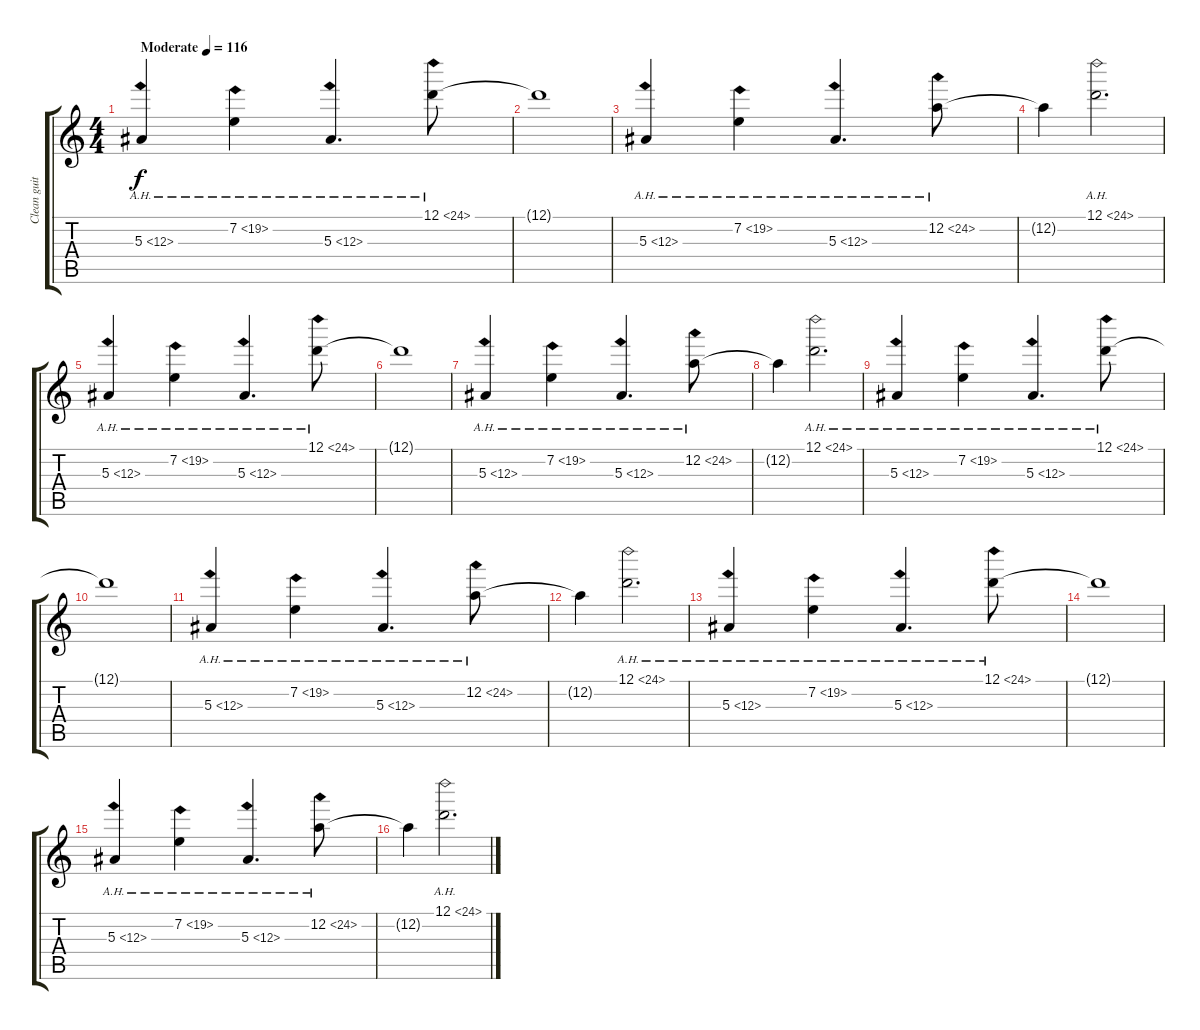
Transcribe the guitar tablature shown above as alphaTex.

\track ("Clean guitar 1" "Clean guit") {instrument electricguitarjazz}
\staff {score tabs}
\tuning (D4 A3 F3 C3 G2 C2) {hide}
\ts (4 4)
\tempo (116 "Moderate")
\clef g2
\ks c
5.3{ah 7}.4{dy f instrument electricguitarjazz} 7.2{ah 12}.4 5.3{ah 7}.4{d} 12.1{ah 12}.8 |
12.1{t}.1 |
5.3{ah 7}.4 7.2{ah 12}.4 5.3{ah 7}.4{d} 12.2{ah 12}.8 |
12.2{t}.4 12.1{ah 12}.2{d} |
5.3{ah 7}.4 7.2{ah 12}.4 5.3{ah 7}.4{d} 12.1{ah 12}.8 |
12.1{t}.1 |
5.3{ah 7}.4 7.2{ah 12}.4 5.3{ah 7}.4{d} 12.2{ah 12}.8 |
12.2{t}.4 12.1{ah 12}.2{d} |
5.3{ah 7}.4 7.2{ah 12}.4 5.3{ah 7}.4{d} 12.1{ah 12}.8 |
12.1{t}.1 |
5.3{ah 7}.4 7.2{ah 12}.4 5.3{ah 7}.4{d} 12.2{ah 12}.8 |
12.2{t}.4 12.1{ah 12}.2{d} |
5.3{ah 7}.4 7.2{ah 12}.4 5.3{ah 7}.4{d} 12.1{ah 12}.8 |
12.1{t}.1 |
5.3{ah 7}.4 7.2{ah 12}.4 5.3{ah 7}.4{d} 12.2{ah 12}.8 |
12.2{t}.4 12.1{ah 12}.2{d}
